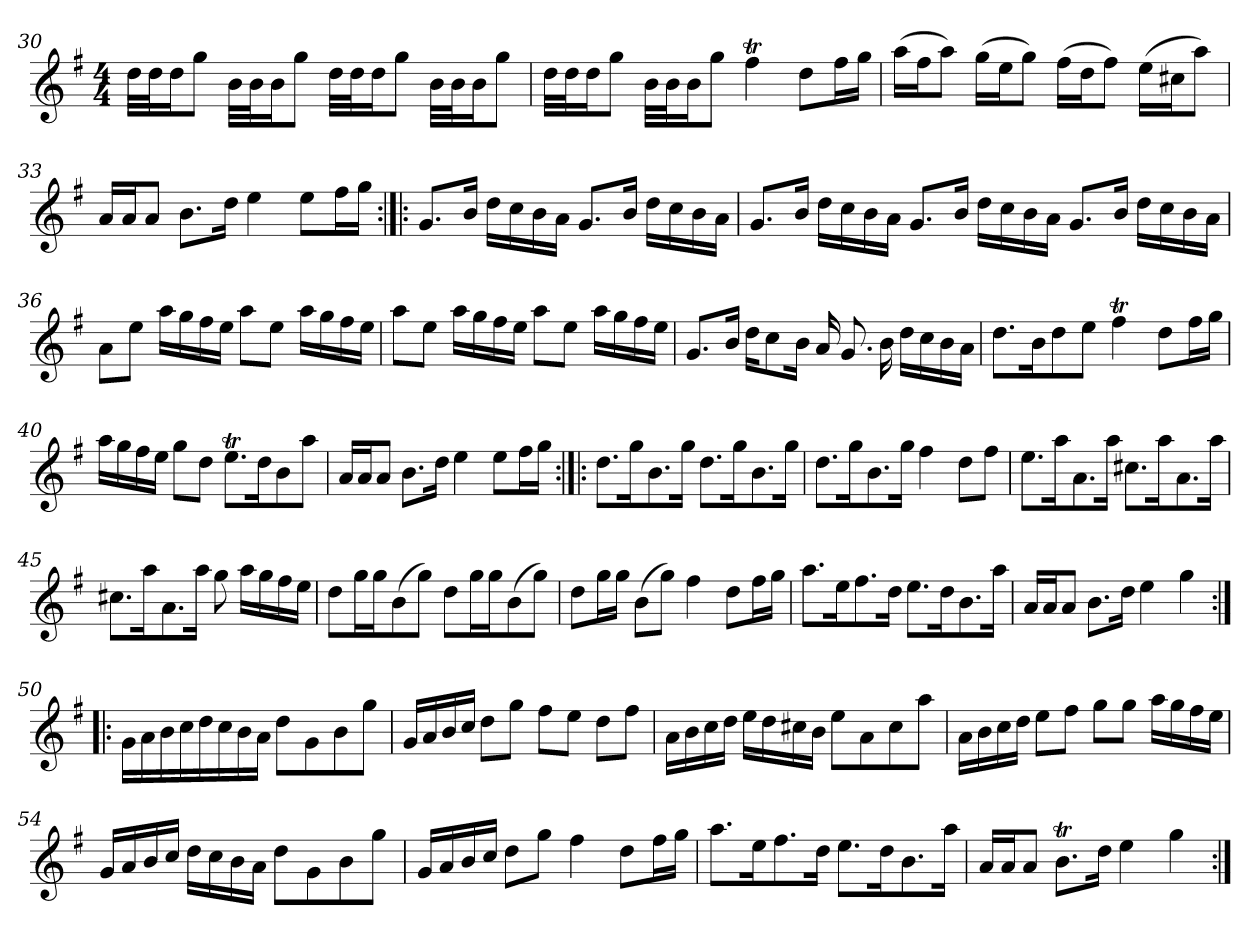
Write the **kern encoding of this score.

**kern
*part1
*staff1
*clefG2
*k[f#]
*G:
*M4/4
=30
32dd\LLL
32dd\J
16dd\J
8gg\J
32b\LLL
32b\J
16b\J
8gg\J
32dd\LLL
32dd\J
16dd\J
8gg\J
32b\LLL
32b\J
16b\J
8gg\J
=31
32dd\LLL
32dd\J
16dd\J
8gg\J
32b\LLL
32b\J
16b\J
8gg\J
4ff#t\
8dd\L
16ff#\L
16gg\JJ
!!LO:LB:g=z
=32
(>16aa\LL
16ff#\J
8aa\J)
(>16gg\LL
16ee\J
8gg\J)
(>16ff#\LL
16dd\J
8ff#\J)
(>16ee\LL
16cc#X\J
8aa\J)
=33
16a/LL
16a/J
8a/J
8.b\L
16dd\Jk
4ee\
8ee\L
16ff#\L
16gg\JJ
=34:|!|:
8.g/L
16b/Jk
16dd\LL
16cc\
16b\
16a\JJ
8.g/L
16b/Jk
16dd\LL
16cc\
16b\
16a\JJ
!!LO:LB:g=z
=35
8.g/L
16b/Jk
16dd\LL
16cc\
16b\
16a\JJ
8.g/L
16b/Jk
16dd\LL
16cc\
16b\
16a\JJ
8.g/L
16b/Jk
16dd\LL
16cc\
16b\
16a\JJ
=36
8a\L
8ee\J
16aa\LL
16gg\
16ff#\
16ee\JJ
8aa\L
8ee\J
16aa\LL
16gg\
16ff#\
16ee\JJ
=37
8aa\L
8ee\J
16aa\LL
16gg\
16ff#\
16ee\JJ
8aa\L
8ee\J
16aa\LL
16gg\
16ff#\
16ee\JJ
!!LO:PB:g=z
=38
8.g/L
16b/Jk
16dd\KL
8cc\
16b\Jk
16a/
8.g/
16b\
16dd\LL
16cc\
16b\
16a\JJ
=39
8.dd\L
16b\K
8dd\
8ee\J
4ff#t\
8dd\L
16ff#\L
16gg\JJ
=40
16aa\LL
16gg\
16ff#\
16ee\JJ
8gg\L
8dd\J
8.eeT\L
16dd\K
8b\
8aa\J
=41
16a/LL
16a/J
8a/J
8.b\L
16dd\Jk
4ee\
8ee\L
16ff#\L
16gg\JJ
!!LO:LB:g=z
=42:|!|:
8.dd\L
16gg\K
8.b\
16gg\Jk
8.dd\L
16gg\K
8.b\
16gg\Jk
=43
8.dd\L
16gg\K
8.b\
16gg\Jk
4ff#\
8dd\L
8ff#\J
=44
8.ee\L
16aa\K
8.a\
16aa\Jk
8.cc#X\L
16aa\K
8.a\
16aa\Jk
=45
8.cc#X\L
16aa\K
8.a\
16aa\Jk
8gg\
16aa\LL
16gg\
16ff#\
16ee\JJ
!!LO:LB:g=z
=46
8dd\L
16gg\L
16gg\J
(>8b\
8gg\J)
8dd\L
16gg\L
16gg\J
(>8b\
8gg\J)
=47
8dd\L
16gg\L
16gg\JJ
(>8b\L
8gg\J)
4ff#\
8dd\L
16ff#\L
16gg\JJ
=48
8.aa\L
16ee\K
8.ff#\
16dd\Jk
8.ee\L
16dd\K
8.b\
16aa\Jk
=49
16a/LL
16a/J
8a/J
8.b\L
16dd\Jk
4ee\
4gg\
!!LO:LB:g=z
=50:|!|:
16g\LL
16a\
16b\
16cc\
16dd\
16cc\
16b\
16a\JJ
8dd\L
8g\
8b\
8gg\J
=51
16g/LL
16a/
16b/
16cc/JJ
8dd\L
8gg\J
8ff#\L
8ee\J
8dd\L
8ff#\J
=52
16a\LL
16b\
16cc\
16dd\JJ
16ee\LL
16dd\
16cc#X\
16b\JJ
8ee\L
8a\
8cc#\
8aa\J
=53
16a\LL
16b\
16cc\
16dd\JJ
8ee\L
8ff#\J
8gg\L
8gg\J
16aa\LL
16gg\
16ff#\
16ee\JJ
!!LO:LB:g=z
=54
16g/LL
16a/
16b/
16cc/JJ
16dd\LL
16cc\
16b\
16a\JJ
8dd\L
8g\
8b\
8gg\J
=55
16g/LL
16a/
16b/
16cc/JJ
8dd\L
8gg\J
4ff#\
8dd\L
16ff#\L
16gg\JJ
=56
8.aa\L
16ee\K
8.ff#\
16dd\Jk
8.ee\L
16dd\K
8.b\
16aa\Jk
=57
16a/LL
16a/J
8a/J
8.bt\L
16dd\Jk
4ee\
4gg\
=:|!
*-
